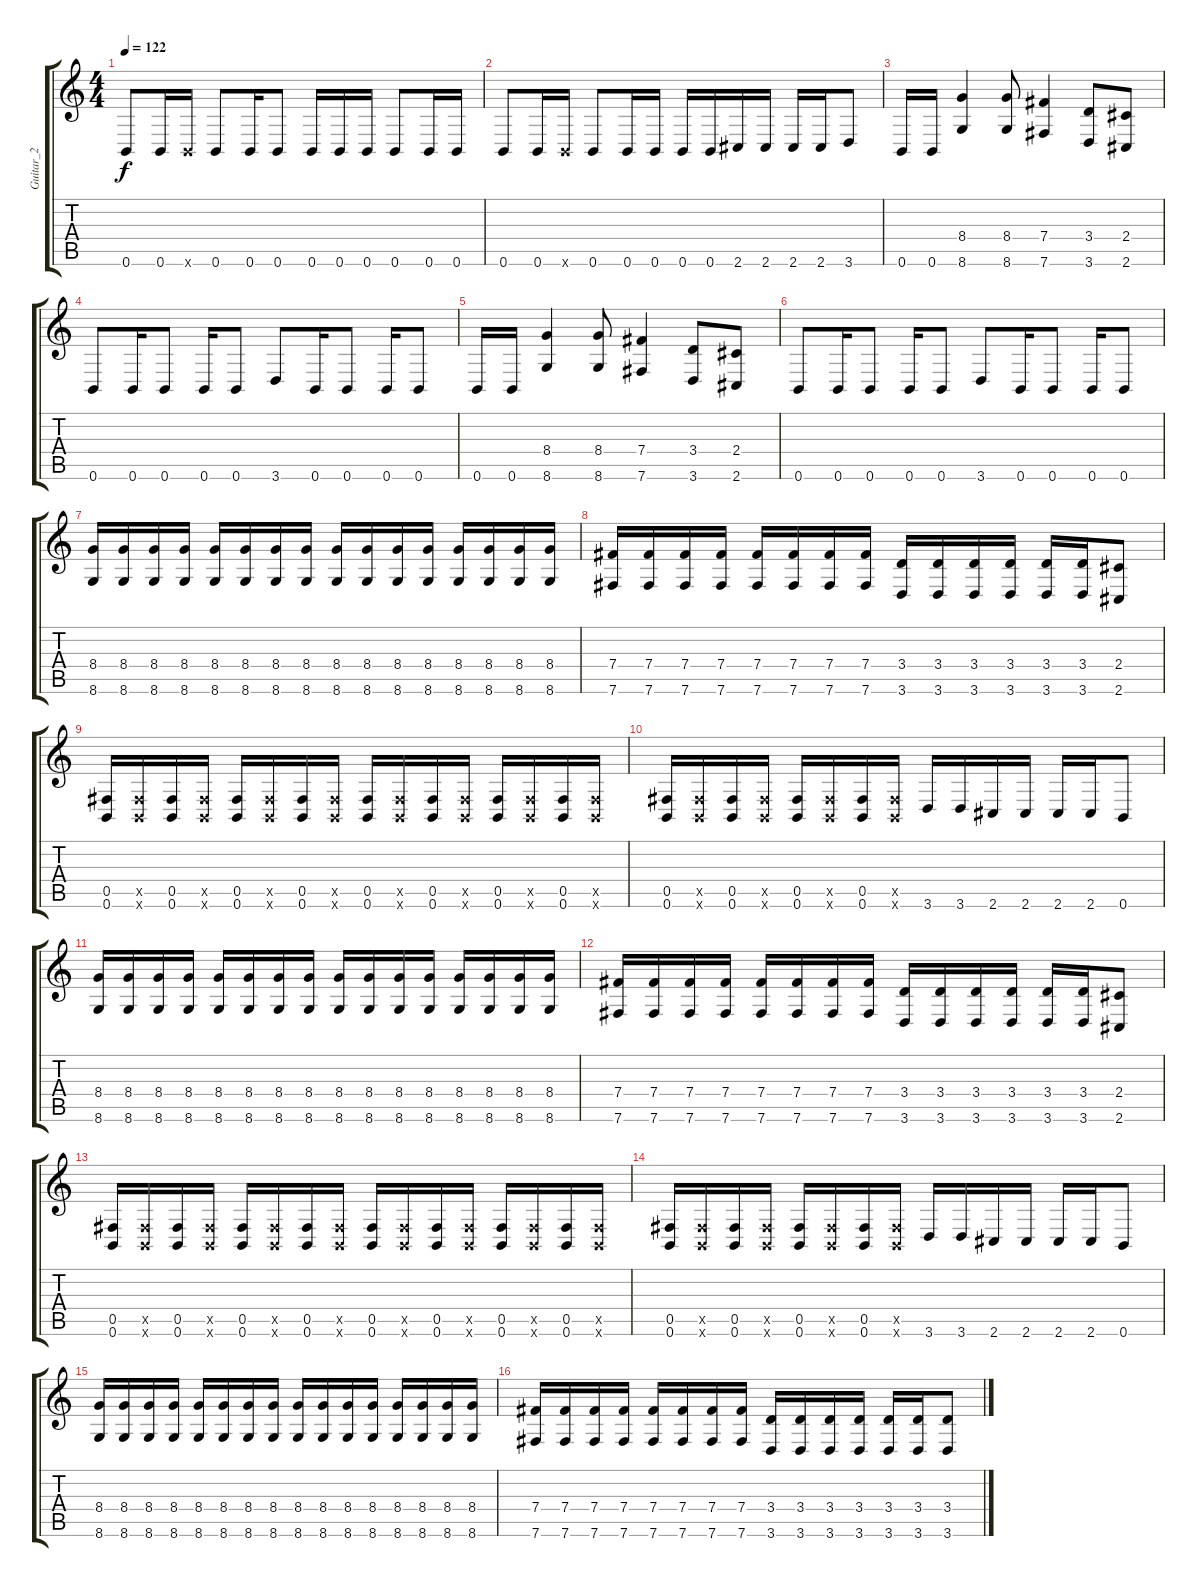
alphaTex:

\track ("Guitar_2" "Guitar_2") {instrument distortionguitar}
\staff {score tabs}
\tuning (Db4 Ab3 E3 B2 Gb2 B1) {hide}
\ts (4 4)
\tempo 122
\clef g2
\ks c
0.6.8{dy f} 0.6.16 0.6{x}.16 0.6.8 0.6.16 0.6.8 0.6.16 0.6.16 0.6.16 0.6.8 0.6.16 0.6.16 |
0.6.8 0.6.16 0.6{x}.16 0.6.8 0.6.16 0.6.16 0.6.16 0.6.16 2.6.16 2.6.16 2.6.16 2.6.16 3.6.8 |
0.6.16 0.6.16 (8.4 8.6).4 (8.4 8.6).8 (7.4 7.6).4 (3.4 3.6).8 (2.4 2.6).8 |
0.6.8 0.6.16 0.6.8 0.6.16 0.6.8 3.6.8 0.6.16 0.6.8 0.6.16 0.6.8 |
0.6.16 0.6.16 (8.4 8.6).4 (8.4 8.6).8 (7.4 7.6).4 (3.4 3.6).8 (2.4 2.6).8 |
0.6.8 0.6.16 0.6.8 0.6.16 0.6.8 3.6.8 0.6.16 0.6.8 0.6.16 0.6.8 |
(8.4 8.6).16 (8.4 8.6).16 (8.4 8.6).16 (8.4 8.6).16 (8.4 8.6).16 (8.4 8.6).16 (8.4 8.6).16 (8.4 8.6).16 (8.4 8.6).16 (8.4 8.6).16 (8.4 8.6).16 (8.4 8.6).16 (8.4 8.6).16 (8.4 8.6).16 (8.4 8.6).16 (8.4 8.6).16 |
(7.4 7.6).16 (7.4 7.6).16 (7.4 7.6).16 (7.4 7.6).16 (7.4 7.6).16 (7.4 7.6).16 (7.4 7.6).16 (7.4 7.6).16 (3.4 3.6).16 (3.4 3.6).16 (3.4 3.6).16 (3.4 3.6).16 (3.4 3.6).16 (3.4 3.6).16 (2.4 2.6).8 |
(0.5 0.6).16 (0.5{x} 0.6{x}).16 (0.5 0.6).16 (0.5{x} 0.6{x}).16 (0.5 0.6).16 (0.5{x} 0.6{x}).16 (0.5 0.6).16 (0.5{x} 0.6{x}).16 (0.5 0.6).16 (0.5{x} 0.6{x}).16 (0.5 0.6).16 (0.5{x} 0.6{x}).16 (0.5 0.6).16 (0.5{x} 0.6{x}).16 (0.5 0.6).16 (0.5{x} 0.6{x}).16 |
(0.5 0.6).16 (0.5{x} 0.6{x}).16 (0.5 0.6).16 (0.5{x} 0.6{x}).16 (0.5 0.6).16 (0.5{x} 0.6{x}).16 (0.5 0.6).16 (0.5{x} 0.6{x}).16 3.6.16 3.6.16 2.6.16 2.6.16 2.6.16 2.6.16 0.6.8 |
(8.4 8.6).16 (8.4 8.6).16 (8.4 8.6).16 (8.4 8.6).16 (8.4 8.6).16 (8.4 8.6).16 (8.4 8.6).16 (8.4 8.6).16 (8.4 8.6).16 (8.4 8.6).16 (8.4 8.6).16 (8.4 8.6).16 (8.4 8.6).16 (8.4 8.6).16 (8.4 8.6).16 (8.4 8.6).16 |
(7.4 7.6).16 (7.4 7.6).16 (7.4 7.6).16 (7.4 7.6).16 (7.4 7.6).16 (7.4 7.6).16 (7.4 7.6).16 (7.4 7.6).16 (3.4 3.6).16 (3.4 3.6).16 (3.4 3.6).16 (3.4 3.6).16 (3.4 3.6).16 (3.4 3.6).16 (2.4 2.6).8 |
(0.5 0.6).16 (0.5{x} 0.6{x}).16 (0.5 0.6).16 (0.5{x} 0.6{x}).16 (0.5 0.6).16 (0.5{x} 0.6{x}).16 (0.5 0.6).16 (0.5{x} 0.6{x}).16 (0.5 0.6).16 (0.5{x} 0.6{x}).16 (0.5 0.6).16 (0.5{x} 0.6{x}).16 (0.5 0.6).16 (0.5{x} 0.6{x}).16 (0.5 0.6).16 (0.5{x} 0.6{x}).16 |
(0.5 0.6).16 (0.5{x} 0.6{x}).16 (0.5 0.6).16 (0.5{x} 0.6{x}).16 (0.5 0.6).16 (0.5{x} 0.6{x}).16 (0.5 0.6).16 (0.5{x} 0.6{x}).16 3.6.16 3.6.16 2.6.16 2.6.16 2.6.16 2.6.16 0.6.8 |
(8.4 8.6).16 (8.4 8.6).16 (8.4 8.6).16 (8.4 8.6).16 (8.4 8.6).16 (8.4 8.6).16 (8.4 8.6).16 (8.4 8.6).16 (8.4 8.6).16 (8.4 8.6).16 (8.4 8.6).16 (8.4 8.6).16 (8.4 8.6).16 (8.4 8.6).16 (8.4 8.6).16 (8.4 8.6).16 |
(7.4 7.6).16 (7.4 7.6).16 (7.4 7.6).16 (7.4 7.6).16 (7.4 7.6).16 (7.4 7.6).16 (7.4 7.6).16 (7.4 7.6).16 (3.4 3.6).16 (3.4 3.6).16 (3.4 3.6).16 (3.4 3.6).16 (3.4 3.6).16 (3.4 3.6).16 (3.4 3.6).8
